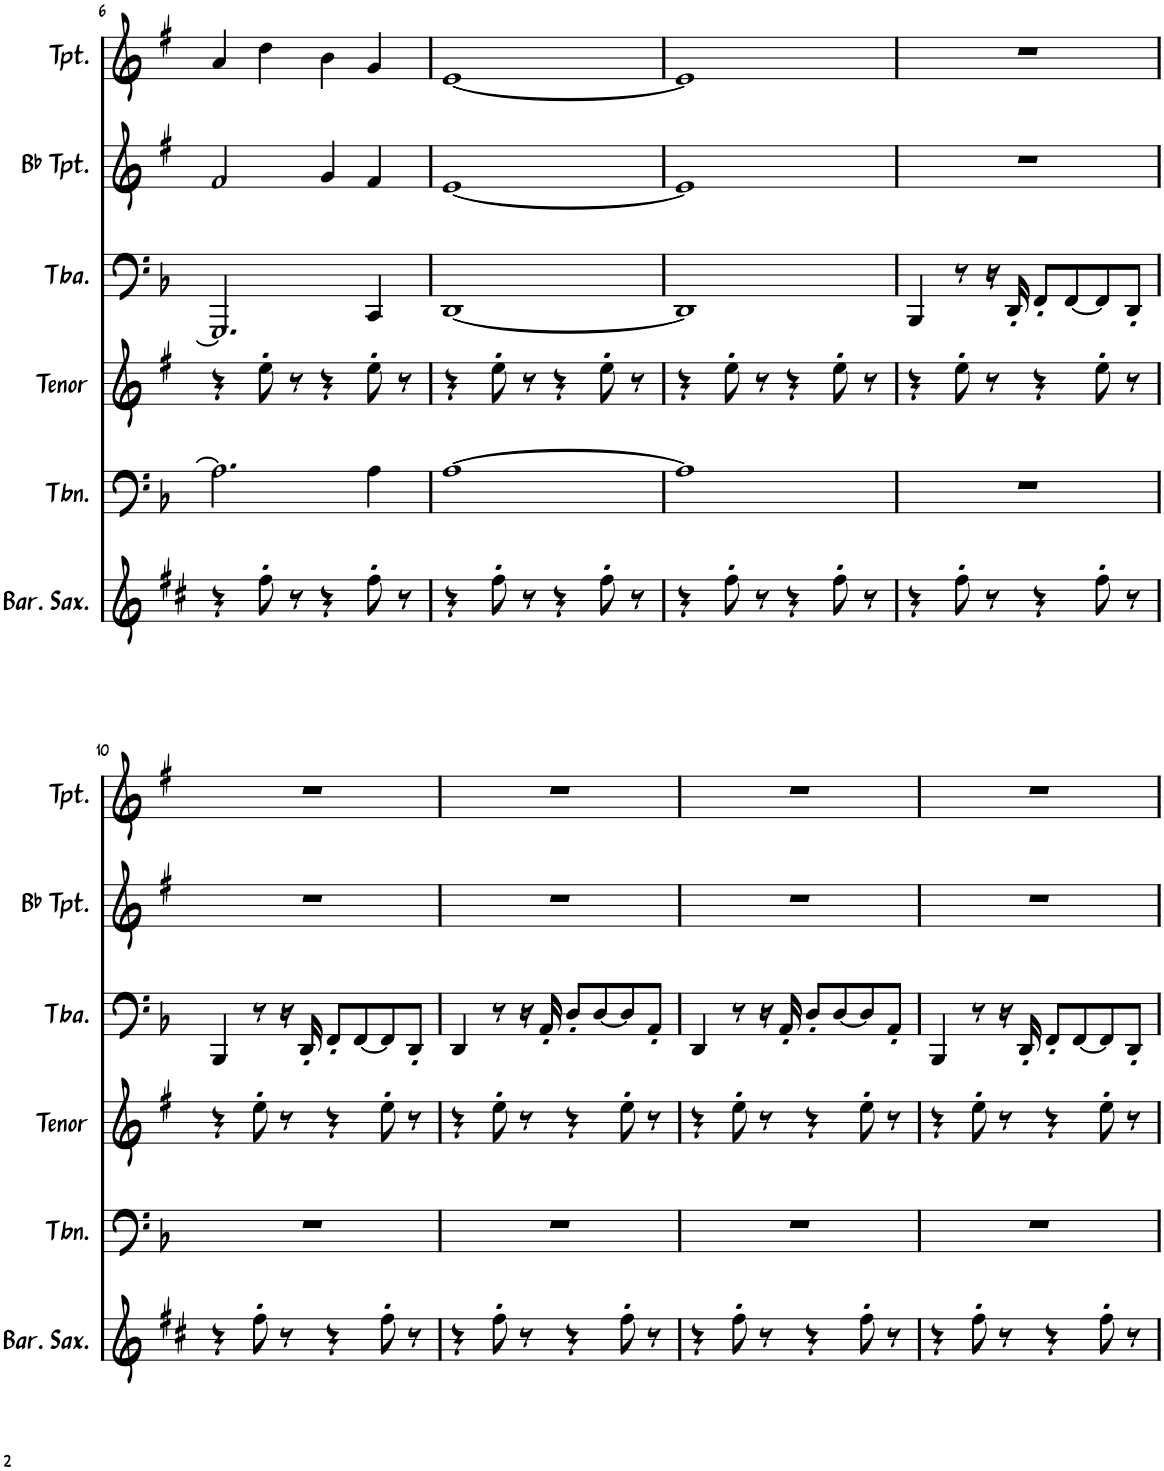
**kern	**kern	**kern	**kern	**kern	**kern	**kern
*part7	*part6	*part5	*part4	*part3	*part2	*part1
*staff7	*staff6	*staff5	*staff4	*staff3	*staff2	*staff1
*I"Baritone Saxophone	*I"Trombone	*I"Trombone	*I"Tenor Sax	*I"Tuba	*I"Bb Trumpet	*I"Trumpet
*I'Bar. Sax.	*I'Tbn.	*I'Tbn.	*I'Tenor	*I'Tba.	*I'Bb Tpt.	*I'Tpt.
!!LO:PB:g=z
*clefG2	*clefF4	*clefF4	*clefG2	*clefF4	*clefG2	*clefG2
*Trd12c21	*	*	*Trd8c14	*	*Trd1c2	*Trd1c2
*k[f#c#]	*k[b-]	*k[b-]	*k[f#]	*k[b-]	*k[f#]	*k[f#]
*M4/4	*M4/4	*M4/4	*M4/4	*M4/4	*M4/4	*M4/4
=6	=6	=6	=6	=6	=6	=6
4r	2.F]	2.A\]	4r	2.GGG/]	2f#/	4a/
8ff#'\	.	.	8ee'\	.	.	4dd\
8r	.	.	8r	.	.	.
4r	.	.	4r	.	4g/	4b\
8ff#'\	4F	4A\	8ee'\	4CC/	4f#/	4g/
8r	.	.	8r	.	.	.
=7	=7	=7	=7	=7	=7	=7
4r	[1F	[1A	4r	[1DD	[1e	[1e
8ff#'\	.	.	8ee'\	.	.	.
8r	.	.	8r	.	.	.
4r	.	.	4r	.	.	.
8ff#'\	.	.	8ee'\	.	.	.
8r	.	.	8r	.	.	.
=8	=8	=8	=8	=8	=8	=8
4r	1F]	1A]	4r	1DD]	1e]	1e]
8ff#'\	.	.	8ee'\	.	.	.
8r	.	.	8r	.	.	.
4r	.	.	4r	.	.	.
8ff#'\	.	.	8ee'\	.	.	.
8r	.	.	8r	.	.	.
=9	=9	=9	=9	=9	=9	=9
4r	1r	1r	4r	4BBB-/	1r	1r
8ff#'\	.	.	8ee'\	8r	.	.
8r	.	.	8r	16r	.	.
.	.	.	.	16DD'/	.	.
4r	.	.	4r	8FF'/L	.	.
.	.	.	.	[8FF/	.	.
8ff#'\	.	.	8ee'\	8FF/]	.	.
8r	.	.	8r	8DD'/J	.	.
!!LO:LB:g=z
=10	=10	=10	=10	=10	=10	=10
4r	1r	1r	4r	4BBB-/	1r	1r
8ff#'\	.	.	8ee'\	8r	.	.
8r	.	.	8r	16r	.	.
.	.	.	.	16DD'/	.	.
4r	.	.	4r	8FF'/L	.	.
.	.	.	.	[8FF/	.	.
8ff#'\	.	.	8ee'\	8FF/]	.	.
8r	.	.	8r	8DD'/J	.	.
=11	=11	=11	=11	=11	=11	=11
4r	1r	1r	4r	4DD/	1r	1r
8ff#'\	.	.	8ee'\	8r	.	.
8r	.	.	8r	16r	.	.
.	.	.	.	16AA'/	.	.
4r	.	.	4r	8D'/L	.	.
.	.	.	.	[8D/	.	.
8ff#'\	.	.	8ee'\	8D/]	.	.
8r	.	.	8r	8AA'/J	.	.
=12	=12	=12	=12	=12	=12	=12
4r	1r	1r	4r	4DD/	1r	1r
8ff#'\	.	.	8ee'\	8r	.	.
8r	.	.	8r	16r	.	.
.	.	.	.	16AA'/	.	.
4r	.	.	4r	8D'/L	.	.
.	.	.	.	[8D/	.	.
8ff#'\	.	.	8ee'\	8D/]	.	.
8r	.	.	8r	8AA'/J	.	.
=13	=13	=13	=13	=13	=13	=13
4r	1r	1r	4r	4BBB-/	1r	1r
8ff#'\	.	.	8ee'\	8r	.	.
8r	.	.	8r	16r	.	.
.	.	.	.	16DD'/	.	.
4r	.	.	4r	8FF'/L	.	.
.	.	.	.	[8FF/	.	.
8ff#'\	.	.	8ee'\	8FF/]	.	.
8r	.	.	8r	8DD'/J	.	.
=	=	=	=	=	=	=
*-	*-	*-	*-	*-	*-	*-
